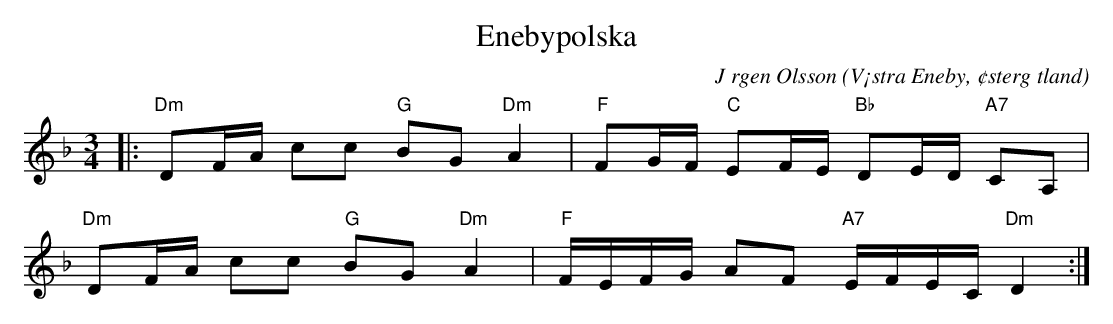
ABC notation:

X:1
T:Enebypolska
C:J rgen Olsson
O:V¡stra Eneby, ¢sterg tland
M:3/4
L:1/8
K:Dm
|:"Dm"DF/A/ cc "G"BG"Dm"A2|"F"FG/F/ "C"EF/E/ "Bb"DE/D/ "A7"C#A,|
"Dm"DF/A/ cc "G"BG"Dm"A2|"F"F/E/F/G/ AF "A7"E/F/E/C/ "Dm"D2 :|
